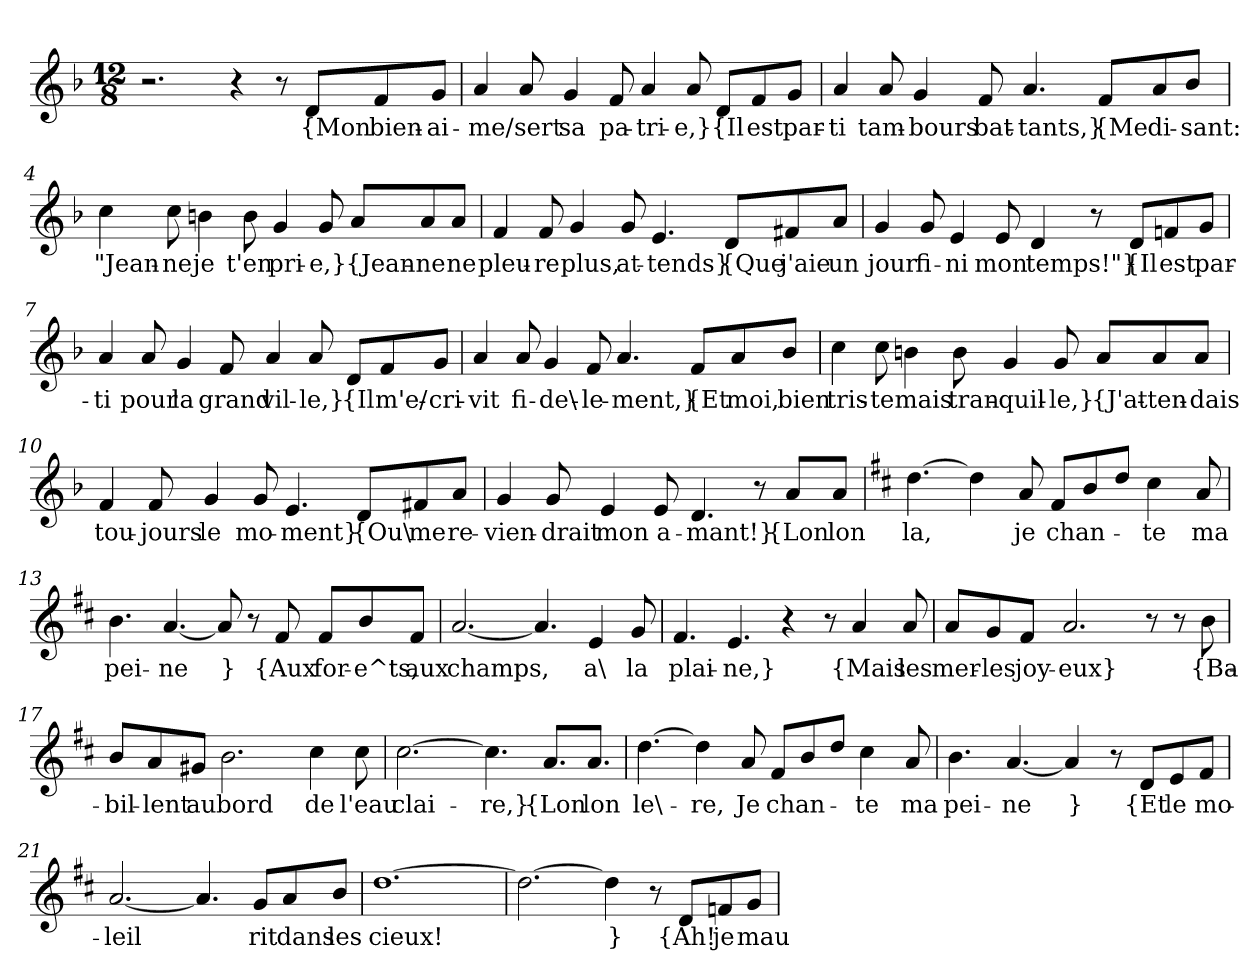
**kern	**text
*part1	*part1
*staff1	*staff1
*clefG2	*
*k[b-]	*
*M12/8	*
=1	=1
2.r	.
4r	.
8r	.
8d/L	{Mon
8f/	bien-
8g/J	-ai-
=2	=2
4a	-me/
8a	sert
4g	sa
8f	pa-
4a	-tri-
8a	-e,}
8d/L	{Il
8f/	est
8g/J	par-
=3	=3
4a	-ti
8a	tam-
4g	-bours
8f	bat-
4.a	-tants,}
8f/L	{Me
8a/	di-
8b-/J	-sant:
=4	=4
4cc	"Jean-
8cc	-ne
4bn	je
8b	t'en
4g	pri-
8g	-e,}
8a/L	{Jean-
8a/	-ne
8a/J	ne
=5	=5
4f	pleu-
8f	-re
4g	plus,
8g	at-
4.e	-tends}
8d/L	{Que
8f#X/	j'aie
8a/J	un
=6	=6
4g	jour
8g	fi-
4e	-ni
8e	mon
4d	temps!"}
8r	.
8d/L	{Il
8fn/	est
8g/J	par-
=7	=7
4a	-ti
8a	pour
4g	la
8f	grand
4a	vil-
8a	-le,}
8d/L	{Il
8f/	m'e/-
8g/J	-cri-
=8	=8
4a	-vit
8a	fi-
4g	-de\-
8f	-le-
4.a	-ment,}
8f/L	{Et
8a/	moi,
8b-/J	bien
=9	=9
4cc	tris-
8cc	-te
4bn	mais
8b	tran-
4g	-quil-
8g	-le,}
8a/L	{J'at-
8a/	-ten-
8a/J	dais
=10	=10
4f	tou-
8f	jours
4g	le
8g	mo-
4.e	-ment}
8d/L	{Ou\
8f#X/	me
8a/J	re-
=11	=11
4g	-vien-
8g	drait
4e	mon
8e	a-
4.d	-mant!}
8r	.
8a/L	{Lon
8a/J	lon
=12	=12
*k[f#c#]	*
[4.dd	la,
4dd]	.
8a	je
8f#/L	chan-
8b/	.
8dd/J	.
4cc#	-te
8a	ma
=13	=13
4.b	pei-
[4.a	-ne
8a]	}
8r	.
8f#	{Aux
8f#/L	for-
8b/	-e^ts,
8f#/J	aux
=14	=14
[2.a	champs,
4.a]	.
4e	a\
8g	la
=15	=15
4.f#	plai-
4.e	-ne,}
4r	.
8r	.
4a	{Mais
8a	les
=16	=16
8a/L	mer-
8g/	-les
8f#/J	joy-
2.a	-eux}
8r	.
8r	.
8b	{Ba-
=17	=17
8b/L	-bil-
8a/	-lent
8g#X/J	au
2.b	bord
4cc#	de
8cc#	l'eau
=18	=18
[2.cc#	clai-
4.cc#]	-re,}
8.a/L	{Lon
8.a/J	lon
=19	=19
[4.dd	le\-
4dd]	-re,
8a	Je
8f#/L	chan-
8b/	.
8dd/J	.
4cc#	-te
8a	ma
=20	=20
4.b	pei-
[4.a	-ne
4a]	}
8r	.
8d/L	{Et
8e/	le
8f#/J	mo-
=21	=21
[2.a	-leil
4.a]	.
8g/L	rit
8a/	dans
8b/J	les
=22	=22
[1.dd	cieux!
=23	=23
2.dd_	.
4dd]	}
8r	.
8d/L	{Ah!
8fn/	je
8g/J	mau-
=	=
*-	*-
